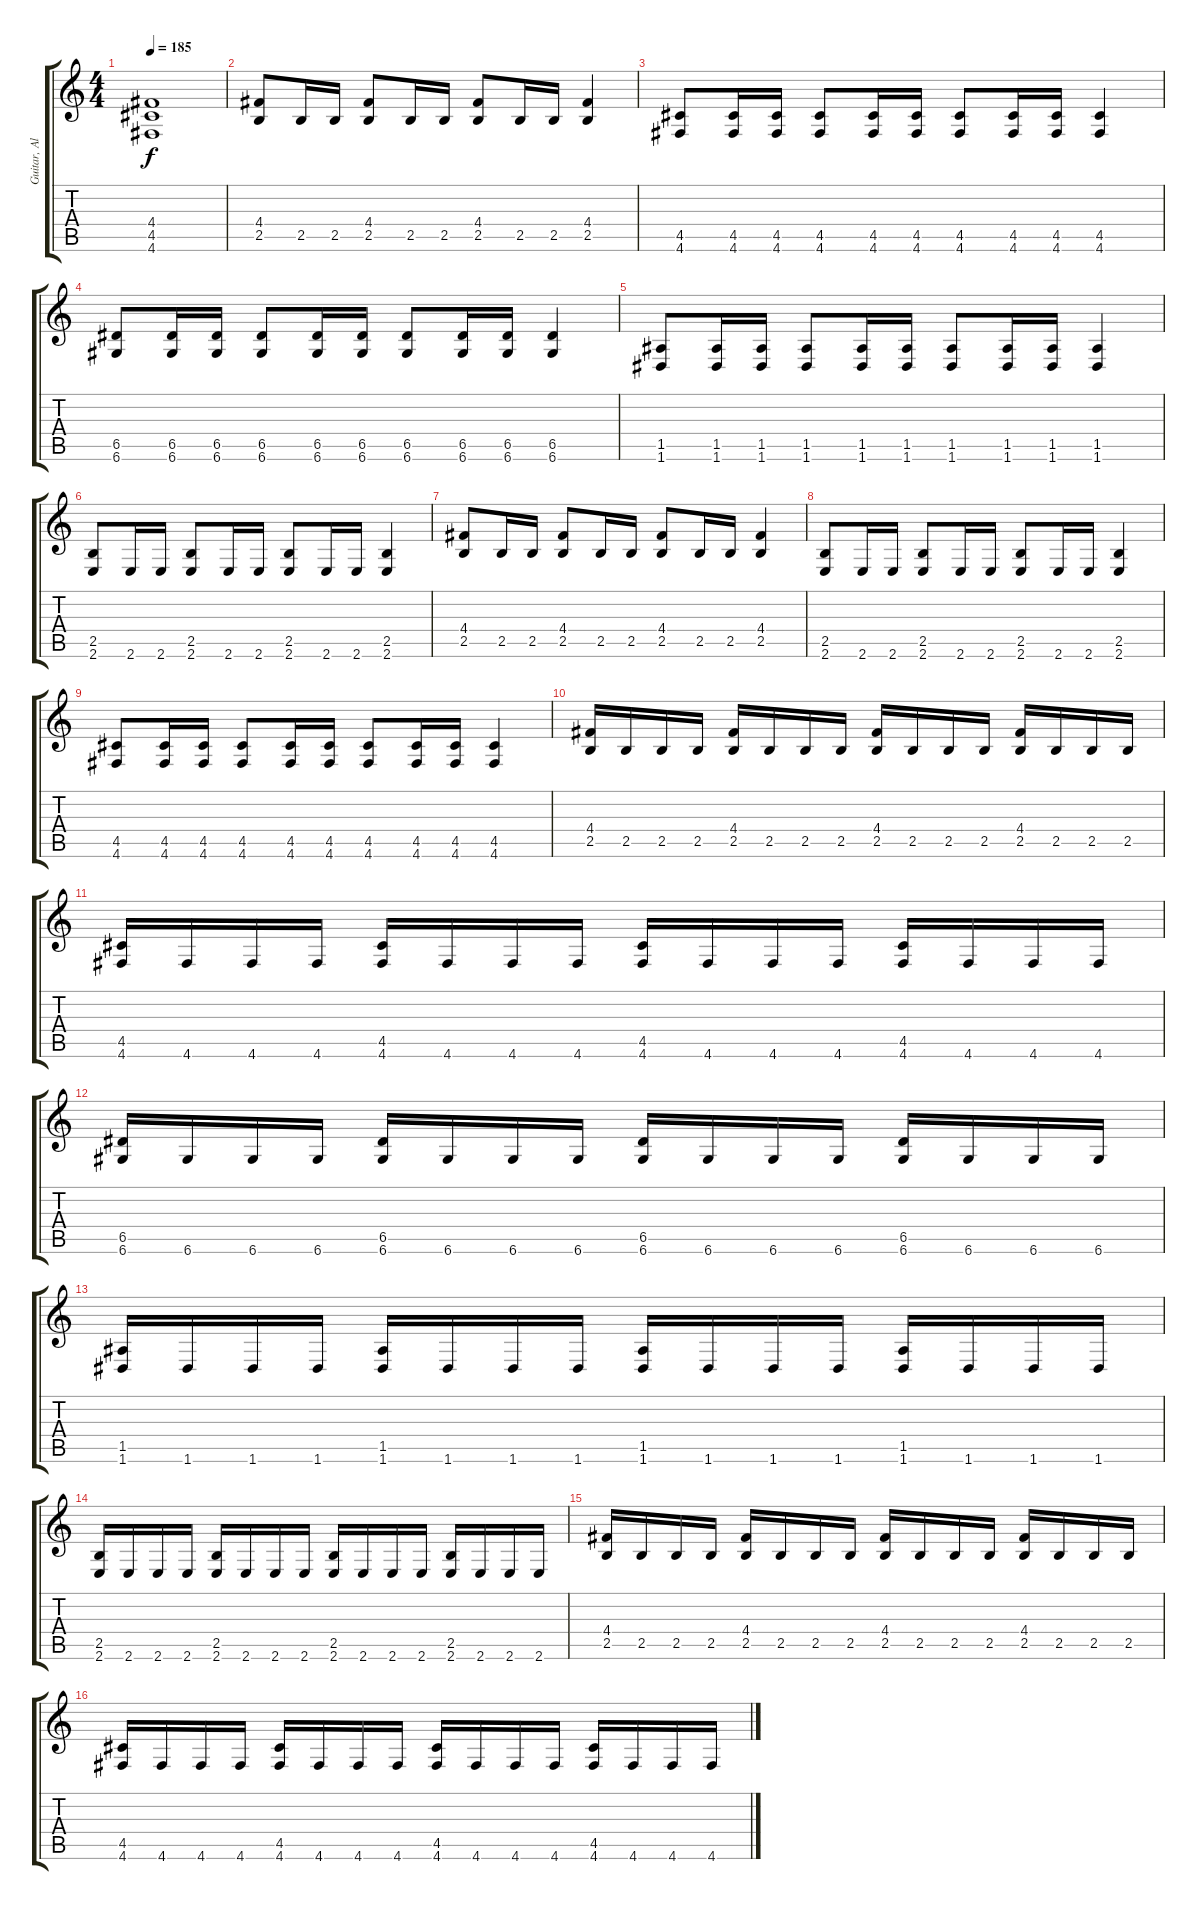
\track ("Guitar, Albert Maroto" "Guitar, Al") {instrument distortionguitar}
\staff {score tabs}
\tuning (E4 B3 G3 D3 A2 D2) {hide}
\ts (4 4)
\tempo 185
\clef g2
\ks c
(4.4 4.5 4.6).1{dy f} |
(4.4 2.5).8 2.5.16 2.5.16 (4.4 2.5).8 2.5.16 2.5.16 (4.4 2.5).8 2.5.16 2.5.16 (4.4 2.5).4 |
(4.5 4.6).8 (4.5 4.6).16 (4.5 4.6).16 (4.5 4.6).8 (4.5 4.6).16 (4.5 4.6).16 (4.5 4.6).8 (4.5 4.6).16 (4.5 4.6).16 (4.5 4.6).4 |
(6.5 6.6).8 (6.5 6.6).16 (6.5 6.6).16 (6.5 6.6).8 (6.5 6.6).16 (6.5 6.6).16 (6.5 6.6).8 (6.5 6.6).16 (6.5 6.6).16 (6.5 6.6).4 |
(1.5 1.6).8 (1.5 1.6).16 (1.5 1.6).16 (1.5 1.6).8 (1.5 1.6).16 (1.5 1.6).16 (1.5 1.6).8 (1.5 1.6).16 (1.5 1.6).16 (1.5 1.6).4 |
(2.5 2.6).8 2.6.16 2.6.16 (2.5 2.6).8 2.6.16 2.6.16 (2.5 2.6).8 2.6.16 2.6.16 (2.5 2.6).4 |
(4.4 2.5).8 2.5.16 2.5.16 (4.4 2.5).8 2.5.16 2.5.16 (4.4 2.5).8 2.5.16 2.5.16 (4.4 2.5).4 |
(2.5 2.6).8 2.6.16 2.6.16 (2.5 2.6).8 2.6.16 2.6.16 (2.5 2.6).8 2.6.16 2.6.16 (2.5 2.6).4 |
(4.5 4.6).8 (4.5 4.6).16 (4.5 4.6).16 (4.5 4.6).8 (4.5 4.6).16 (4.5 4.6).16 (4.5 4.6).8 (4.5 4.6).16 (4.5 4.6).16 (4.5 4.6).4 |
(4.4 2.5).16 2.5.16 2.5.16 2.5.16 (4.4 2.5).16 2.5.16 2.5.16 2.5.16 (4.4 2.5).16 2.5.16 2.5.16 2.5.16 (4.4 2.5).16 2.5.16 2.5.16 2.5.16 |
(4.5 4.6).16 4.6.16 4.6.16 4.6.16 (4.5 4.6).16 4.6.16 4.6.16 4.6.16 (4.5 4.6).16 4.6.16 4.6.16 4.6.16 (4.5 4.6).16 4.6.16 4.6.16 4.6.16 |
(6.5 6.6).16 6.6.16 6.6.16 6.6.16 (6.5 6.6).16 6.6.16 6.6.16 6.6.16 (6.5 6.6).16 6.6.16 6.6.16 6.6.16 (6.5 6.6).16 6.6.16 6.6.16 6.6.16 |
(1.5 1.6).16 1.6.16 1.6.16 1.6.16 (1.5 1.6).16 1.6.16 1.6.16 1.6.16 (1.5 1.6).16 1.6.16 1.6.16 1.6.16 (1.5 1.6).16 1.6.16 1.6.16 1.6.16 |
(2.5 2.6).16 2.6.16 2.6.16 2.6.16 (2.5 2.6).16 2.6.16 2.6.16 2.6.16 (2.5 2.6).16 2.6.16 2.6.16 2.6.16 (2.5 2.6).16 2.6.16 2.6.16 2.6.16 |
(4.4 2.5).16 2.5.16 2.5.16 2.5.16 (4.4 2.5).16 2.5.16 2.5.16 2.5.16 (4.4 2.5).16 2.5.16 2.5.16 2.5.16 (4.4 2.5).16 2.5.16 2.5.16 2.5.16 |
(4.5 4.6).16 4.6.16 4.6.16 4.6.16 (4.5 4.6).16 4.6.16 4.6.16 4.6.16 (4.5 4.6).16 4.6.16 4.6.16 4.6.16 (4.5 4.6).16 4.6.16 4.6.16 4.6.16
